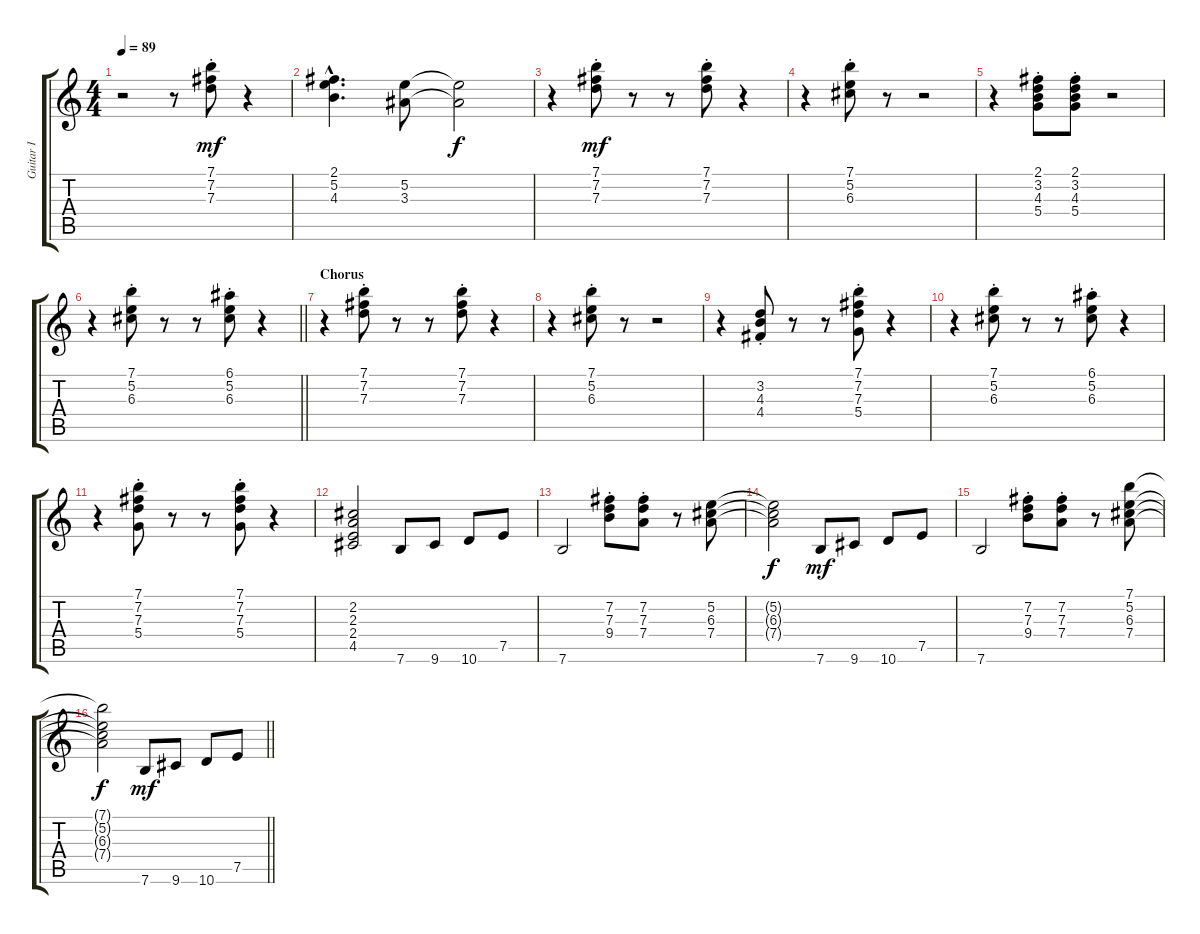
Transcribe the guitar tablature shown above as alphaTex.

\track ("Guitar I" "Guitar I") {instrument electricguitarclean}
\staff {score tabs}
\tuning (E4 B3 G3 D3 A2 E2) {hide}
\ts (4 4)
\tempo 89
\clef g2
\ks c
r.2{dy f} r.8 (7.1{st} 7.2{st} 7.3{st}).8{dy mf} r.4 |
(2.1{hac} 5.2{hac} 4.3{hac}).4{d} (5.2 3.3).8 (5.2{t} 3.3{t}).2{dy f} |
r.4 (7.1{st} 7.2{st} 7.3{st}).8{dy mf} r.8 r.8 (7.1{st} 7.2{st} 7.3{st}).8 r.4 |
r.4 (7.1{st} 5.2{st} 6.3{st}).8 r.8 r.2 |
r.4 (2.1{st} 3.2{st} 4.3{st} 5.4{st}).8 (2.1{st} 3.2{st} 4.3{st} 5.4{st}).8 r.2 |
\barLineRight lightlight
r.4 (7.1{st} 5.2{st} 6.3{st}).8 r.8 r.8 (6.1{st} 5.2{st} 6.3{st}).8 r.4 |
\section ("" "Chorus")
r.4 (7.1{st} 7.2{st} 7.3{st}).8 r.8 r.8 (7.1{st} 7.2{st} 7.3{st}).8 r.4 |
r.4 (7.1{st} 5.2{st} 6.3{st}).8 r.8 r.2 |
r.4 (3.2{st} 4.3{st} 4.4{st}).8 r.8 r.8 (7.1{st} 7.2{st} 7.3{st} 5.4{st}).8 r.4 |
r.4 (7.1{st} 5.2{st} 6.3{st}).8 r.8 r.8 (6.1{st} 5.2{st} 6.3{st}).8 r.4 |
r.4 (7.1{st} 7.2{st} 7.3{st} 5.4{st}).8 r.8 r.8 (7.1{st} 7.2{st} 7.3{st} 5.4{st}).8 r.4 |
(2.2 2.3 2.4 4.5).2 7.6.8 9.6.8 10.6.8 7.5.8 |
7.6.2 (7.2{st} 7.3{st} 9.4{st}).8 (7.2{st} 7.3{st} 7.4{st}).8 r.8 (5.2 6.3 7.4).8 |
(5.2{t} 6.3{t} 7.4{t}).2{dy f} 7.6.8{dy mf} 9.6.8 10.6.8 7.5.8 |
7.6.2 (7.2{st} 7.3{st} 9.4{st}).8 (7.2{st} 7.3{st} 7.4{st}).8 r.8 (7.1 5.2 6.3 7.4).8 |
\barLineRight lightlight
(7.1{t} 5.2{t} 6.3{t} 7.4{t}).2{dy f} 7.6.8{dy mf} 9.6.8 10.6.8 7.5.8
